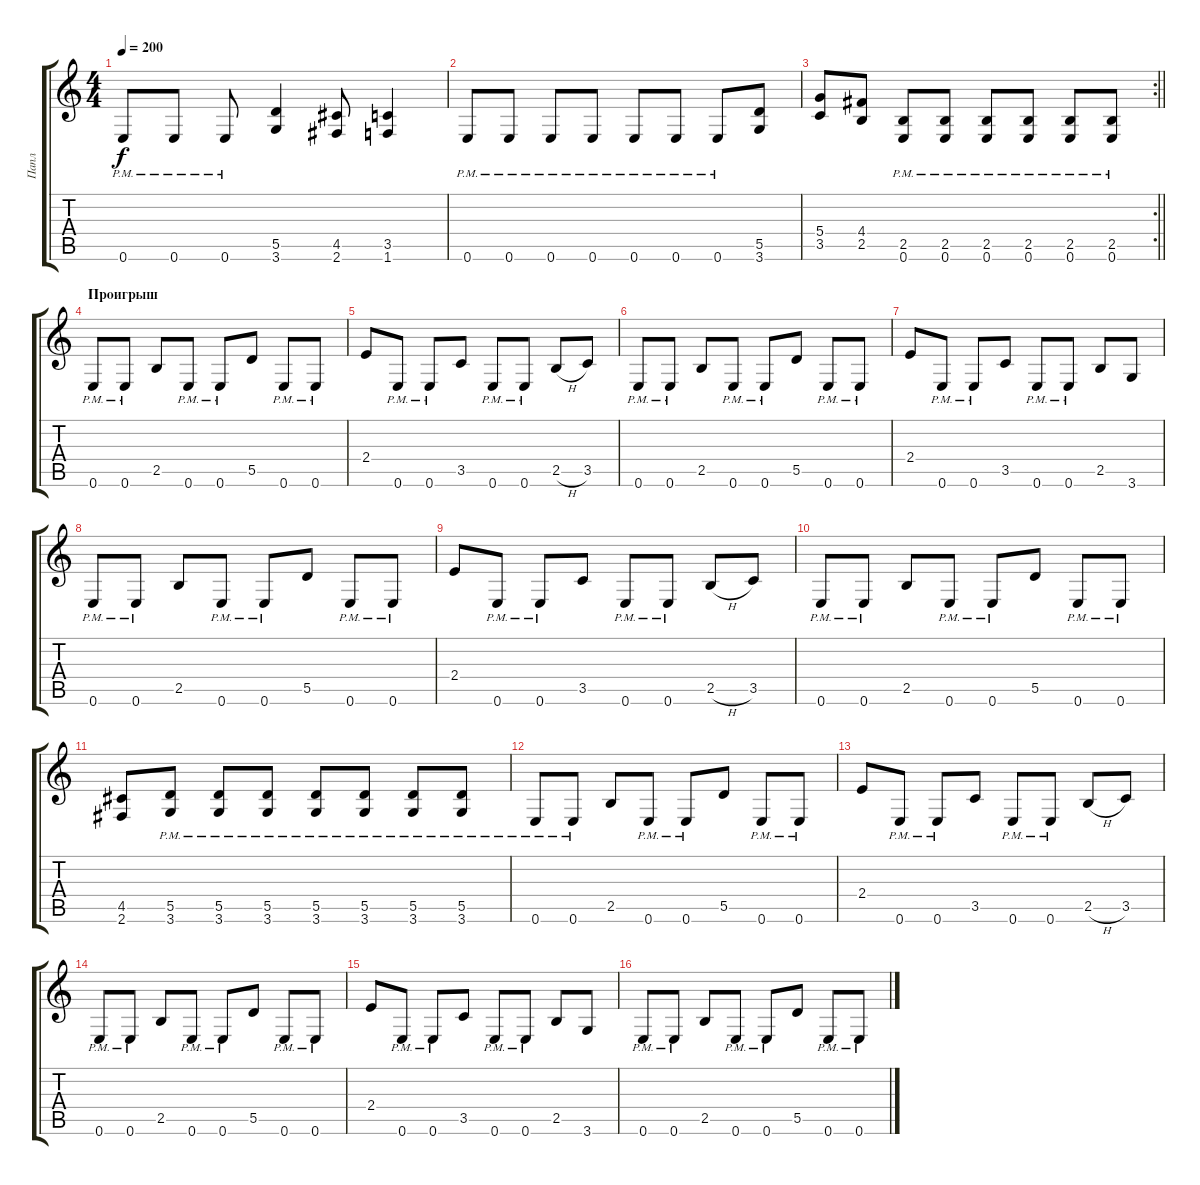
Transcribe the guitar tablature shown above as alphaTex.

\track ("Папл" "Папл") {instrument distortionguitar}
\staff {score tabs}
\tuning (E4 B3 G3 D3 A2 E2) {hide}
\ts (4 4)
\tempo 200
\clef g2
\ks c
0.6{pm}.8{dy f} 0.6{pm}.8 0.6{pm}.8 (5.5 3.6).4 (4.5 2.6).8 (3.5 1.6).4 |
0.6{pm}.8 0.6{pm}.8 0.6{pm}.8 0.6{pm}.8 0.6{pm}.8 0.6{pm}.8 0.6{pm}.8 (5.5 3.6).8 |
\rc 2
\barLineRight lightlight
(5.4 3.5).8 (4.4 2.5).8 (2.5{pm} 0.6{pm}).8 (2.5{pm} 0.6{pm}).8 (2.5{pm} 0.6{pm}).8 (2.5{pm} 0.6{pm}).8 (2.5{pm} 0.6{pm}).8 (2.5{pm} 0.6{pm}).8 |
\section ("" "Проигрыш")
0.6{pm}.8 0.6{pm}.8 2.5.8 0.6{pm}.8 0.6{pm}.8 5.5.8 0.6{pm}.8 0.6{pm}.8 |
2.4.8 0.6{pm}.8 0.6{pm}.8 3.5.8 0.6{pm}.8 0.6{pm}.8 2.5{h}.8 3.5.8 |
0.6{pm}.8 0.6{pm}.8 2.5.8 0.6{pm}.8 0.6{pm}.8 5.5.8 0.6{pm}.8 0.6{pm}.8 |
2.4.8 0.6{pm}.8 0.6{pm}.8 3.5.8 0.6{pm}.8 0.6{pm}.8 2.5.8 3.6.8 |
0.6{pm}.8 0.6{pm}.8 2.5.8 0.6{pm}.8 0.6{pm}.8 5.5.8 0.6{pm}.8 0.6{pm}.8 |
2.4.8 0.6{pm}.8 0.6{pm}.8 3.5.8 0.6{pm}.8 0.6{pm}.8 2.5{h}.8 3.5.8 |
0.6{pm}.8 0.6{pm}.8 2.5.8 0.6{pm}.8 0.6{pm}.8 5.5.8 0.6{pm}.8 0.6{pm}.8 |
(4.5 2.6).8 (5.5{pm} 3.6{pm}).8 (5.5{pm} 3.6{pm}).8 (5.5{pm} 3.6).8 (5.5{pm} 3.6{pm}).8 (5.5{pm} 3.6{pm}).8 (5.5{pm} 3.6).8 (5.5{pm} 3.6).8 |
0.6{pm}.8 0.6{pm}.8 2.5.8 0.6{pm}.8 0.6{pm}.8 5.5.8 0.6{pm}.8 0.6{pm}.8 |
2.4.8 0.6{pm}.8 0.6{pm}.8 3.5.8 0.6{pm}.8 0.6{pm}.8 2.5{h}.8 3.5.8 |
0.6{pm}.8 0.6{pm}.8 2.5.8 0.6{pm}.8 0.6{pm}.8 5.5.8 0.6{pm}.8 0.6{pm}.8 |
2.4.8 0.6{pm}.8 0.6{pm}.8 3.5.8 0.6{pm}.8 0.6{pm}.8 2.5.8 3.6.8 |
0.6{pm}.8 0.6{pm}.8 2.5.8 0.6{pm}.8 0.6{pm}.8 5.5.8 0.6{pm}.8 0.6{pm}.8
